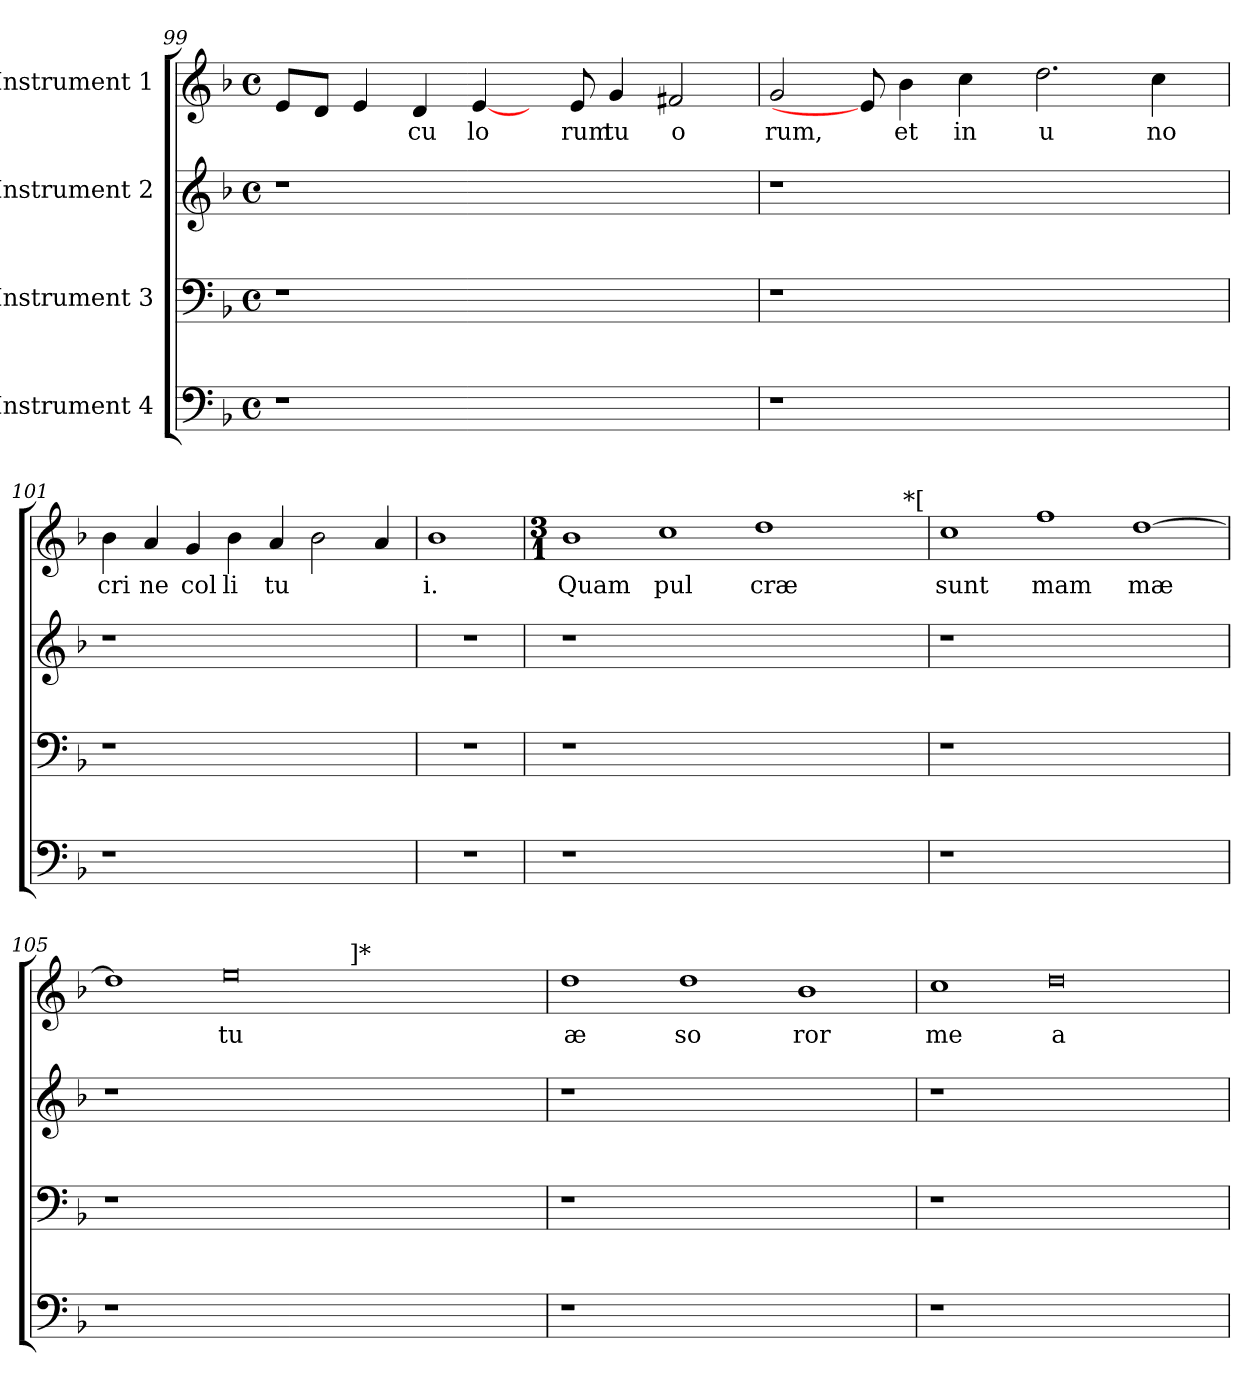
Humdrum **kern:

**kern	**kern	**kern	**kern	**text
*part4	*part3	*part2	*part1	*part1
*staff4	*staff3	*staff2	*staff1	*staff1
*I"Instrument 4	*I"Instrument 3	*I"Instrument 2	*I"Instrument 1	*
*clefF4	*clefF4	*clefG2	*clefG2	*
*k[b-]	*k[b-]	*k[b-]	*k[b-]	*
*F:	*F:	*F:	*F:	*
*M4/4	*M4/4	*M4/4	*M4/4	*
*met(c)	*met(c)	*met(c)	*met(c)	*
=99	=99	=99	=99	=99
1r	1r	1r	8e/L	.
.	.	.	8d/J	.
.	.	.	4e/	.
!	!	!	!	!LO:LY:b:cj
.	.	.	4d/	cu
!	!	!	!	!LO:LY:b:cj
.	.	.	[4e/	lo
1ryy	1ryy	1ryy	8ryy	.
!	!	!	!	!LO:LY:b:cj
.	.	.	8e/	rum
!	!	!	!	!LO:LY:b:cj
.	.	.	4g/	tu
!	!	!	!	!LO:LY:b:cj
.	.	.	2f#X/	o
=100	=100	=100	=100	=100
!	!	!	!	!LO:LY:b:cj
1r	1r	1r	2g/	rum,
.	.	.	8e/]	.
!	!	!	!	!LO:LY:b:cj
.	.	.	4b-\	et
!	!	!	!	!LO:LY:b:cj
.	.	.	4cc\	in
1ryy	1ryy	1ryy	.	.
!	!	!	!	!LO:LY:b:cj
.	.	.	2.dd\	u
!	!	!	!	!LO:LY:b:cj
.	.	.	4cc\	no
8ryy	8ryy	8ryy	.	.
!!LO:LB:g=z
=101	=101	=101	=101	=101
!	!	!	!	!LO:LY:b:cj
1r	1r	1r	4b-\	cri
!	!	!	!	!LO:LY:b:cj
.	.	.	4a/	ne
!	!	!	!	!LO:LY:b:cj
.	.	.	4g/	col
!	!	!	!	!LO:LY:b:cj
.	.	.	4b-\	li
!	!	!	!	!LO:LY:b:cj
1ryy	1ryy	1ryy	4a/	tu
.	.	.	2b-\	.
.	.	.	4a/	.
=102	=102	=102	=102	=102
!	!	!	!	!LO:LY:b:cj
1r	1r	1r	1b-	i.
=103	=103	=103	=103	=103
*	*	*	*M3/1	*
!	!	!	!	!LO:LY:b:cj
*	*	*	*^	*
1r	1r	1r	1b-	1ryy	Quam
!	!	!	!	!	!LO:LY:b:cj
0ryy	0ryy	0ryy	1cc	1ryy	pul
!	!	!	!	!	!LO:LY:b:cj
.	.	.	1dd	2ryy	cræ
.	.	.	.	4ryy	.
.	.	.	.	8ryy	.
.	.	.	.	32.ryy	.
!	!	!	!	!LO:TX:a:t=*[	!
.	.	.	.	16ryy	.
.	.	.	.	64ryy	.
=104	=104	=104	=104	=104	=104
!	!	!	!	!	!LO:LY:b:cj
*	*	*	*v	*v	*
1r	1r	1r	1cc	sunt
!	!	!	!	!LO:LY:b:cj
0ryy	0ryy	0ryy	1ff	mam
!	!	!	!	!LO:LY:b
.	.	.	[>1dd	mæ
=105	=105	=105	=105	=105
*	*	*	*^	*
1r	1r	1r	1dd]	1ryy	.
!	!	!	!	!	!LO:LY:b:cj
0ryy	0ryy	0ryy	0ee	2ryy	tu
.	.	.	.	8ryy	.
.	.	.	.	32ryy	.
!	!	!	!	!LO:TX:a:t=]*	!
.	.	.	.	1ryy	.
.	.	.	.	4ryy	.
.	.	.	.	16.ryy	.
!!LO:LB:g=z
=106	=106	=106	=106	=106	=106
!	!	!	!	!	!LO:LY:b:cj
*	*	*	*v	*v	*
1r	1r	1r	1dd	æ
!	!	!	!	!LO:LY:b:cj
0ryy	0ryy	0ryy	1dd	so
!	!	!	!	!LO:LY:b:cj
.	.	.	1b-	ror
=107	=107	=107	=107	=107
!	!	!	!	!LO:LY:b:cj
1r	1r	1r	1cc	me
!	!	!	!	!LO:LY:b:cj
0ryy	0ryy	0ryy	0dd	a
=	=	=	=	=
*-	*-	*-	*-	*-
